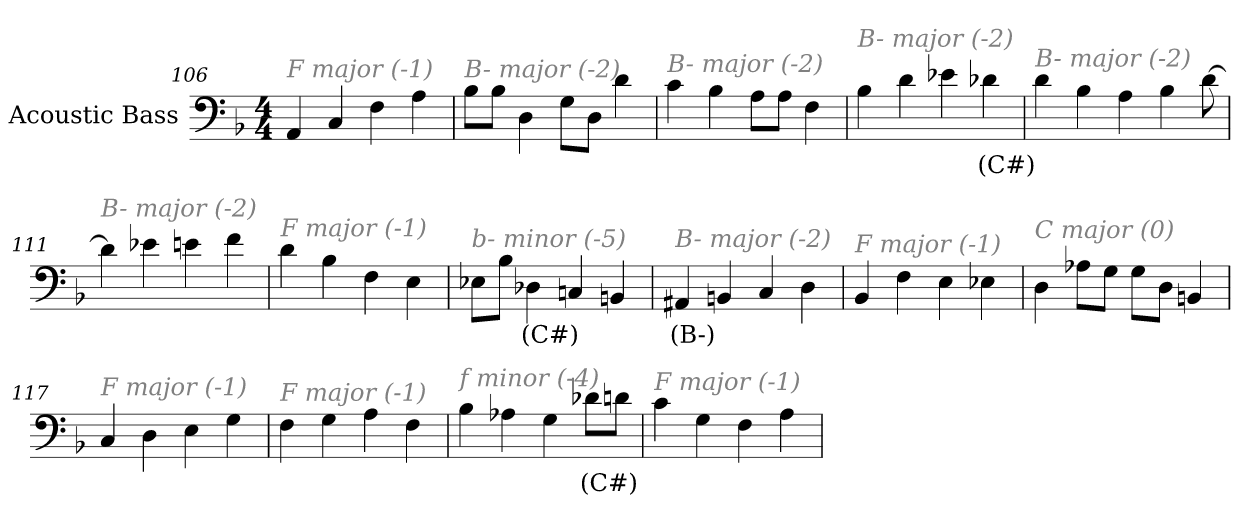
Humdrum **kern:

**kern	**text
*part1	*part1
*staff1	*staff1
*I"Acoustic Bass	*
*clefF4	*
*ITrd7c12	*
*k[b-]	*
*F:	*
*M4/4	*
=106	=106
!LO:TX:i:color=#808080:t=F major (-1)	!
4AAA	.
4CC	.
4FF	.
4AA	.
=107	=107
!LO:TX:i:color=#808080:t=B- major (-2)	!
8BB-L	.
8BB-J	.
4DD	.
8GGL	.
8DDJ	.
4D	.
=108	=108
!LO:TX:i:color=#808080:t=B- major (-2)	!
4C	.
4BB-	.
8AAL	.
8AAJ	.
4FF	.
=109	=109
!LO:TX:i:color=#808080:t=B- major (-2)	!
4BB-	.
4D	.
4E-X	.
4D-Xi	(C#)
=110	=110
!LO:TX:i:color=#808080:t=B- major (-2)	!
4D	.
4BB-	.
4AA	.
4BB-	.
[8D	.
=111	=111
!LO:TX:i:color=#808080:t=B- major (-2)	!
4D]	.
4E-X	.
4En	.
4F	.
=112	=112
!LO:TX:i:color=#808080:t=F major (-1)	!
4D	.
4BB-	.
4FF	.
4EE	.
=113	=113
!LO:TX:i:color=#808080:t=b- minor (-5)	!
8EE-XL	.
8BB-J	.
4DD-Xi	(C#)
4CCn	.
4BBBn	.
=114	=114
!LO:TX:i:color=#808080:t=B- major (-2)	!
4AAA#Xj	(B-)
4BBBn	.
4CC	.
4DD	.
=115	=115
!LO:TX:i:color=#808080:t=F major (-1)	!
4BBB-	.
4FF	.
4EE	.
4EE-X	.
=116	=116
!LO:TX:i:color=#808080:t=C major (0)	!
4DD	.
8AA-XL	.
8GGJ	.
8GGL	.
8DDJ	.
4BBBn	.
=117	=117
!LO:TX:i:color=#808080:t=F major (-1)	!
4CC	.
4DD	.
4EE	.
4GG	.
=118	=118
!LO:TX:i:color=#808080:t=F major (-1)	!
4FF	.
4GG	.
4AA	.
4FF	.
=119	=119
!LO:TX:i:color=#808080:t=f minor (-4)	!
4BB-	.
4AA-X	.
4GG	.
8D-XiL	(C#)
8DJ	.
=120	=120
!LO:TX:i:color=#808080:t=F major (-1)	!
4C	.
4GG	.
4FF	.
4AA	.
=	=
*-	*-
